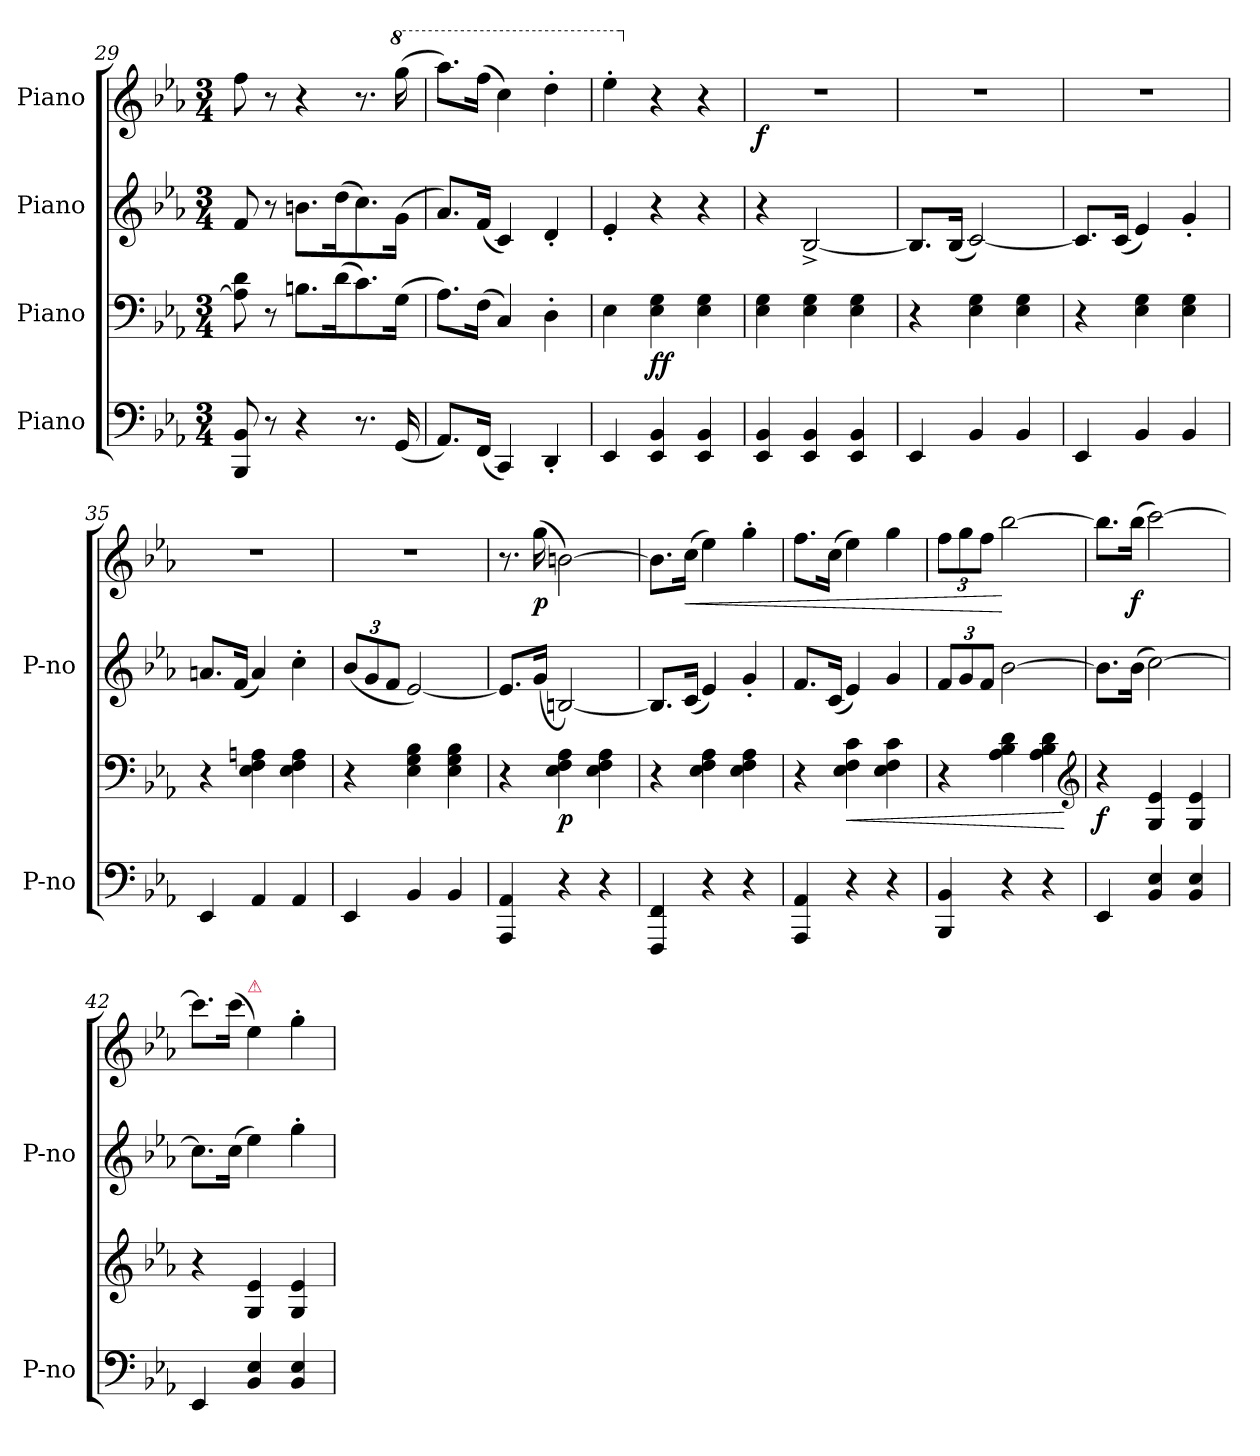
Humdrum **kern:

**kern	**kern	**dynam	**kern	**kern	**dynam
*part4	*part3	*part3	*part2	*part1	*part1
*staff4	*staff3	*staff3	*staff2	*staff1	*staff1
*I"Piano	*I"Piano	*	*I"Piano	*I"Piano	*
*I'P-no	*	*	*I'P-no	*	*
*clefF4	*clefF4	*	*clefG2	*clefG2	*
*k[b-e-a-]	*k[b-e-a-]	*	*k[b-e-a-]	*k[b-e-a-]	*
*E-:	*E-:	*	*E-:	*E-:	*
*M3/4	*M3/4	*	*M3/4	*M3/4	*
=29	=29	=29	=29	=29	=29
8BBB-/ 8BB-/	8A-]\ 8d\	.	8f/	8ff\	.
8r	8r	.	8r	8r	.
4r	8.Bn\L	.	8.bn\L	4r	.
.	(16d\K	.	(16dd\K	.	.
8.r	8.c\)	.	8.cc\)	8.r	.
*	*	*	*	*8va	*
(16GG/	(16G\Jk	.	(16g\Jk	(16ggg\	.
=30	=30	=30	=30	=30	=30
8.AA-/L)	8.A-\L)	.	8.a-/L)	8.aaa-\L)	.
(16FF/Jk	(16F\Jk	.	(16f/Jk	(16fff\Jk	.
4CC/)	4C/)	.	4c/)	4ccc\)	.
4DD'/	4D'\	.	4d'/	4ddd'\	.
=31	=31	=31	=31	=31	=31
4EE-/	4E-\	.	4e-'/	4eee-'\	.
*	*	*	*	*X8va	*
4EE-/ 4BB-/	4E-\ 4G\	ff	4r	4r	.
4EE-/ 4BB-/	4E-\ 4G\	.	4r	4r	.
=32	=32	=32	=32	=32	=32
4EE-/ 4BB-/	4E-\ 4G\	.	4r	2.r	f
4EE-/ 4BB-/	4E-\ 4G\	.	[2B-^/	.	.
4EE-/ 4BB-/	4E-\ 4G\	.	.	.	.
=33	=33	=33	=33	=33	=33
4EE-/	4r	.	8.B-/L]	2.r	.
.	.	.	(16B-/Jk	.	.
4BB-/	4E-\ 4G\	.	[2c/)	.	.
4BB-/	4E-\ 4G\	.	.	.	.
=34	=34	=34	=34	=34	=34
4EE-/	4r	.	8.c/L]	2.r	.
.	.	.	(16c/Jk	.	.
4BB-/	4E-\ 4G\	.	4e-/)	.	.
4BB-/	4E-\ 4G\	.	4g'/	.	.
=35	=35	=35	=35	=35	=35
4EE-/	4r	.	8.an/L	2.r	.
.	.	.	(16f/Jk	.	.
4AA-/	4E-\ 4F\ 4An\	.	4a/)	.	.
4AA-/	4E-\ 4F\ 4A\	.	4cc'\	.	.
=36	=36	=36	=36	=36	=36
4EE-/	4r	.	(12b-/L	2.r	.
.	.	.	12g/	.	.
.	.	.	12f/J	.	.
4BB-/	4E-\ 4G\ 4B-\	.	[2e-/)	.	.
4BB-/	4E-\ 4G\ 4B-\	.	.	.	.
=37	=37	=37	=37	=37	=37
4AAA-/ 4AA-/	4r	.	8.e-/L]	8.r	.
.	.	.	(16g/Jk	(16gg\	p
4r	4E-\ 4F\ 4A-\	p	[2Bn/)	[2bn\)	.
4r	4E-\ 4F\ 4A-\	.	.	.	.
=38	=38	=38	=38	=38	=38
4FFF/ 4FF/	4r	.	8.B/L]	8.b\L]	.
!	!	!	!	!	!LO:HP:b
.	.	.	(16c/Jk	(16cc\Jk	<
4r	4E-\ 4F\ 4A-\	.	4e-/)	4ee-\)	.
4r	4E-\ 4F\ 4A-\	.	4g'/	4gg'\	.
=39	=39	=39	=39	=39	=39
4AAA-/ 4AA-/	4r	.	8.f/L	8.ff\L	.
.	.	.	(16c/Jk	(16cc\Jk	.
!	!	!LO:HP:b	!	!	!
4r	4E-\ 4F\ 4c\	<	4e-/)	4ee-\)	.
4r	4E-\ 4F\ 4c\	.	4g/	4gg\	.
=40	=40	=40	=40	=40	=40
4BBB-/ 4BB-/	4r	.	12f/L	12ff\L	.
.	.	.	12g/	12gg\	.
.	.	.	12f/J	12ff\J	.
4r	4A-\ 4B-\ 4d\	.	[2b-\	[2bb-\	[
4r	4A-\ 4B-\ 4d\	.	.	.	.
*	*clefG2	*	*	*	*
.	.	[	.	.	.
=41	=41	=41	=41	=41	=41
4EE-/	4r	f	8.b-\L]	8.bb-\L]	.
.	.	.	(16b-\Jk	(16bb-\Jk	f
4BB-/ 4E-/	4G/ 4e-/	.	[2cc\)	[2ccc\)	.
4BB-/ 4E-/	4G/ 4e-/	.	.	.	.
=42	=42	=42	=42	=42	=42
4EE-/	4r	.	8.cc\L]	8.ccc\L]	.
.	.	.	(16cc\Jk	(16ccc\Jk	.
!	!	!	!	!LO:TX:a:color=crimson:t=⚠	!
4BB-/ 4E-/	4G/ 4e-/	.	4ee-\)	4ee-\)	.
4BB-/ 4E-/	4G/ 4e-/	.	4gg'\	4gg'\	.
=	=	=	=	=	=
*-	*-	*-	*-	*-	*-
